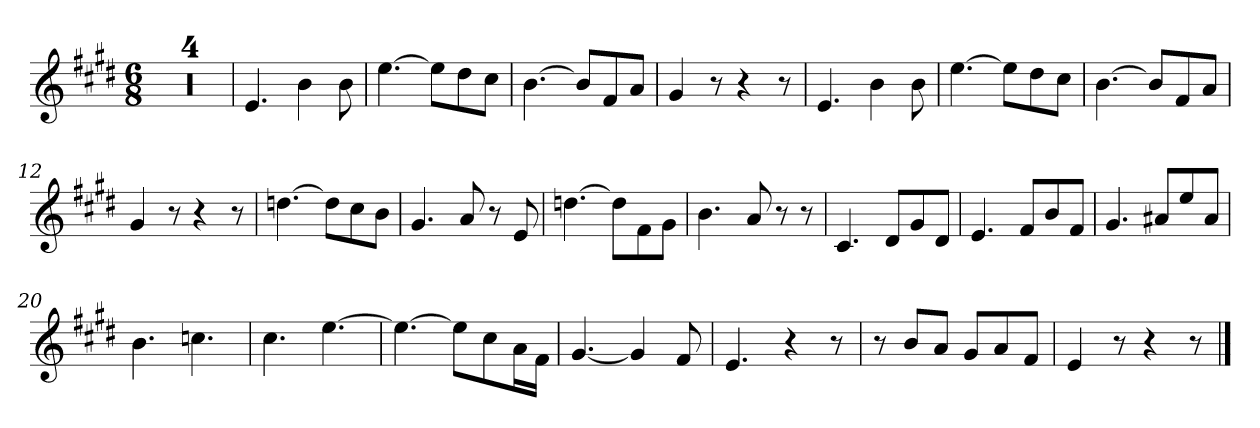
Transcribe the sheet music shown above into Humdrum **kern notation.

**kern
*part1
*staff1
*clefG2
*k[f#c#g#d#]
*M6/8
=1
2.r
=2
2.r
=3
2.r
=4
2.r
=5
4.e
4b
8b
=6
[4.ee
8ee\L]
8dd#\
8cc#\J
=7
[4.b
8b/L]
8f#/
8a/J
=8
4g#
8r
4r
8r
=9
4.e
4b
8b
=10
[4.ee
8ee\L]
8dd#\
8cc#\J
=11
[4.b
8b/L]
8f#/
8a/J
=12
4g#
8r
4r
8r
=13
[4.ddn
8dd\L]
8cc#\
8b\J
=14
4.g#
8a
8r
8e
=15
[4.ddn
8dd\L]
8f#\
8g#\J
=16
4.b
8a
8r
8r
=17
4.c#
8d#/L
8g#/
8d#/J
=18
4.e
8f#/L
8b/
8f#/J
=19
4.g#
8a#X/L
8ee/
8a#/J
=20
4.b
4.ccn
=21
4.cc#
[4.ee
=22
4.ee_
8ee\L]
8cc#\
16a\L
16f#\JJ
=23
[4.g#
4g#]
8f#
=24
4.e
4r
8r
=25
8r
8b/L
8a/J
8g#/L
8a/
8f#/J
=26
4e
8r
4r
8r
==
*-
